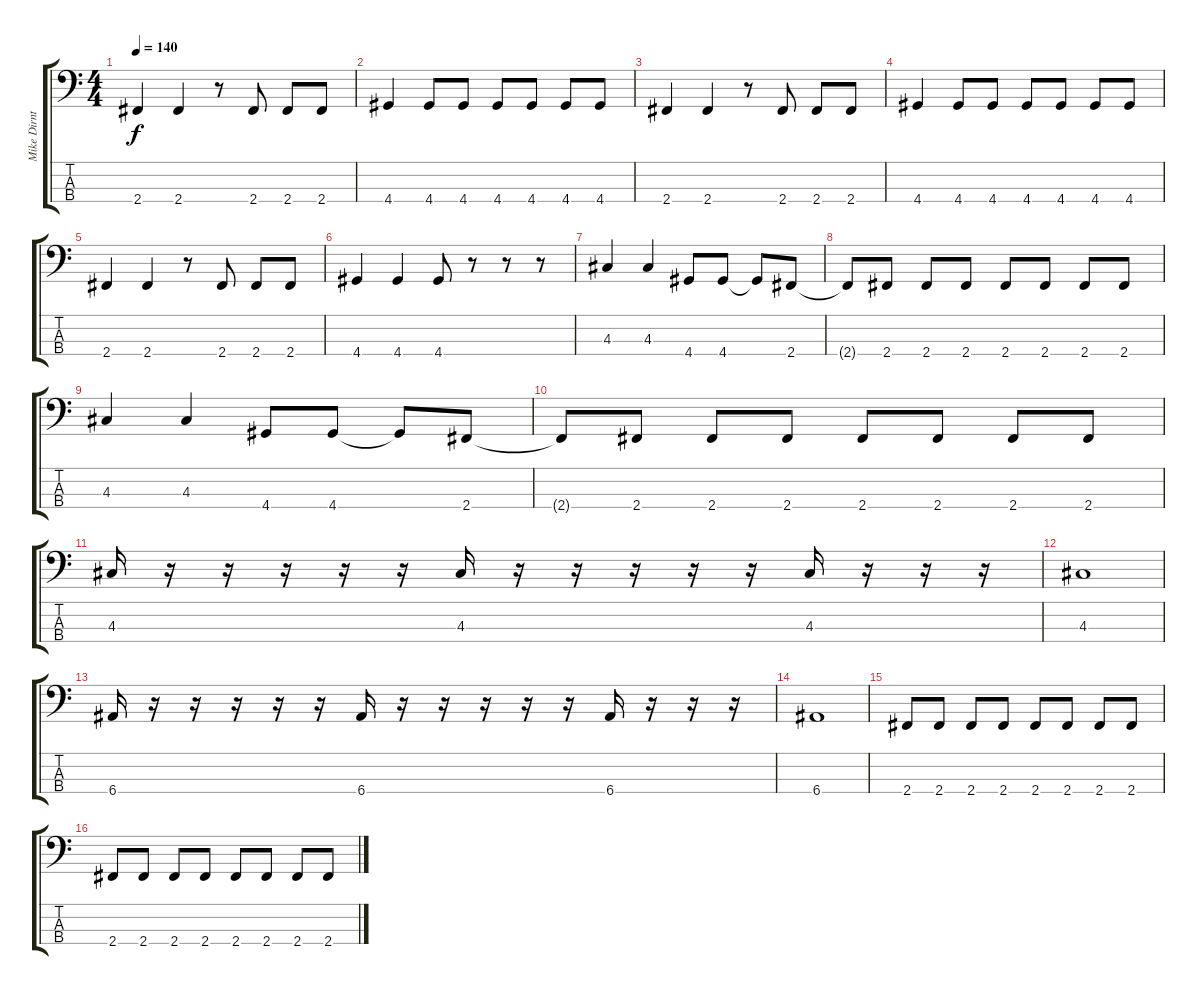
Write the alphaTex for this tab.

\track ("Mike Dirnt" "Mike Dirnt") {instrument electricbassfinger}
\staff {score tabs}
\tuning (G2 D2 A1 E1) {hide}
\ts (4 4)
\tempo 140
\clef f4
\ks c
2.4.4{dy f} 2.4.4 r.8 2.4.8 2.4.8 2.4.8 |
4.4.4 4.4.8 4.4.8 4.4.8 4.4.8 4.4.8 4.4.8 |
2.4.4 2.4.4 r.8 2.4.8 2.4.8 2.4.8 |
4.4.4 4.4.8 4.4.8 4.4.8 4.4.8 4.4.8 4.4.8 |
2.4.4 2.4.4 r.8 2.4.8 2.4.8 2.4.8 |
4.4.4 4.4.4 4.4.8 r.8 r.8 r.8 |
4.3.4 4.3.4 4.4.8 4.4.8 4.4{t}.8 2.4.8 |
2.4{t}.8 2.4.8 2.4.8 2.4.8 2.4.8 2.4.8 2.4.8 2.4.8 |
4.3.4 4.3.4 4.4.8 4.4.8 4.4{t}.8 2.4.8 |
2.4{t}.8 2.4.8 2.4.8 2.4.8 2.4.8 2.4.8 2.4.8 2.4.8 |
4.3.16 r.16 r.16 r.16 r.16 r.16 4.3.16 r.16 r.16 r.16 r.16 r.16 4.3.16 r.16 r.16 r.16 |
4.3.1 |
6.4.16 r.16 r.16 r.16 r.16 r.16 6.4.16 r.16 r.16 r.16 r.16 r.16 6.4.16 r.16 r.16 r.16 |
6.4.1 |
2.4.8 2.4.8 2.4.8 2.4.8 2.4.8 2.4.8 2.4.8 2.4.8 |
2.4.8 2.4.8 2.4.8 2.4.8 2.4.8 2.4.8 2.4.8 2.4.8
